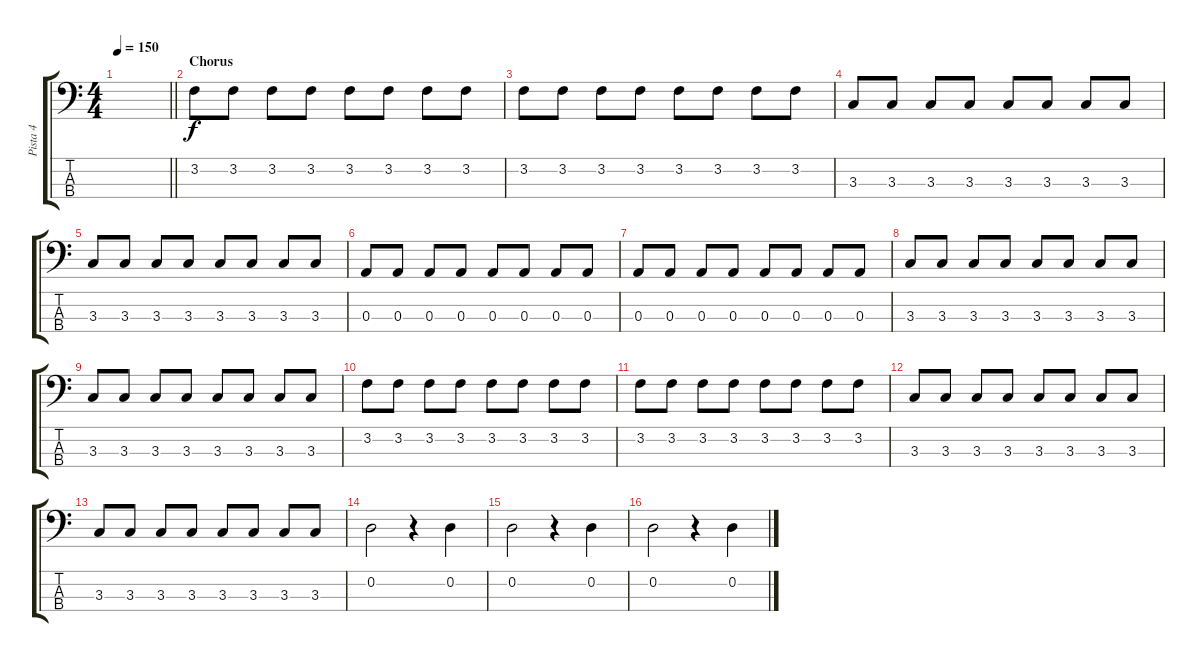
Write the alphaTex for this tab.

\track ("Pista 4" "Pista 4") {instrument electricbassfinger}
\staff {score tabs}
\tuning (G2 D2 A1 E1) {hide}
\ts (4 4)
\tempo 150
\clef f4
\barLineRight lightlight
\ks c
|
\section ("" "Chorus")
3.2.8 3.2.8 3.2.8 3.2.8 3.2.8 3.2.8 3.2.8 3.2.8 |
3.2.8 3.2.8 3.2.8 3.2.8 3.2.8 3.2.8 3.2.8 3.2.8 |
3.3.8 3.3.8 3.3.8 3.3.8 3.3.8 3.3.8 3.3.8 3.3.8 |
3.3.8 3.3.8 3.3.8 3.3.8 3.3.8 3.3.8 3.3.8 3.3.8 |
0.3.8 0.3.8 0.3.8 0.3.8 0.3.8 0.3.8 0.3.8 0.3.8 |
0.3.8 0.3.8 0.3.8 0.3.8 0.3.8 0.3.8 0.3.8 0.3.8 |
3.3.8 3.3.8 3.3.8 3.3.8 3.3.8 3.3.8 3.3.8 3.3.8 |
3.3.8 3.3.8 3.3.8 3.3.8 3.3.8 3.3.8 3.3.8 3.3.8 |
3.2.8 3.2.8 3.2.8 3.2.8 3.2.8 3.2.8 3.2.8 3.2.8 |
3.2.8 3.2.8 3.2.8 3.2.8 3.2.8 3.2.8 3.2.8 3.2.8 |
3.3.8 3.3.8 3.3.8 3.3.8 3.3.8 3.3.8 3.3.8 3.3.8 |
3.3.8 3.3.8 3.3.8 3.3.8 3.3.8 3.3.8 3.3.8 3.3.8 |
0.2.2 r.4 0.2.4 |
0.2.2 r.4 0.2.4 |
0.2.2 r.4 0.2.4
